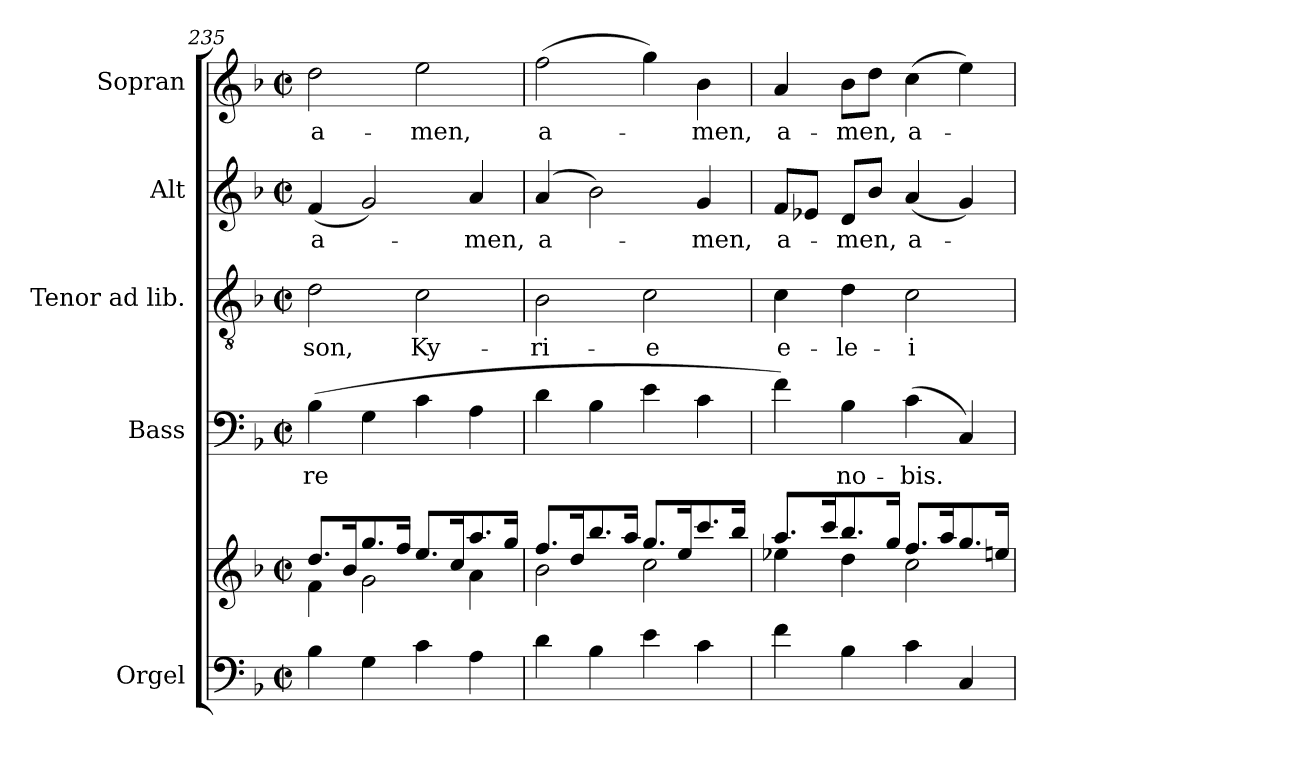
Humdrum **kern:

**kern	**kern	**kern	**text	**kern	**text	**kern	**text	**kern	**text
*part5	*part5	*part4	*part4	*part3	*part3	*part2	*part2	*part1	*part1
*staff6	*staff5	*staff4	*staff4	*staff3	*staff3	*staff2	*staff2	*staff1	*staff1
*I"Orgel	*	*I"Bass	*	*I"Tenor ad lib.	*	*I"Alt	*	*I"Sopran	*
*I'Org.	*	*I'B	*	*I'T	*	*I'A	*	*I'S	*
*clefF4	*clefG2	*clefF4	*	*clefGv2	*	*clefG2	*	*clefG2	*
*k[b-]	*k[b-]	*k[b-]	*	*k[b-]	*	*k[b-]	*	*k[b-]	*
*F:	*F:	*F:	*	*F:	*	*F:	*	*F:	*
*M2/2	*M2/2	*M2/2	*	*M2/2	*	*M2/2	*	*M2/2	*
*met(c|)	*met(c|)	*met(c|)	*	*met(c|)	*	*met(c|)	*	*met(c|)	*
=235	=235	=235	=235	=235	=235	=235	=235	=235	=235
*	*^	*	*	*	*	*	*	*	*
!	!	!	!	!LO:LY:b	!	!LO:LY:b	!	!LO:LY:b	!	!LO:LY:b
4B-\	8.dd/L	4f\	(>4B-\	-re	2d\	-son,	(<4f/	a-	2dd\	a-
.	16b-/k	.	.	.	.	.	.	.	.	.
4G\	8.gg/	2g\	4G\	.	.	.	2g/)	.	.	.
.	16ff/Jk	.	.	.	.	.	.	.	.	.
!	!	!	!	!	!	!LO:LY:b	!	!	!	!LO:LY:b
4c\	8.ee/L	.	4c\	.	2c\	Ky-	.	.	2ee\	-men,
.	16cc/k	.	.	.	.	.	.	.	.	.
!	!	!	!	!	!	!	!	!LO:LY:b	!	!
4A\	8.aa/	4a\	4A\	.	.	.	4a/	-men,	.	.
.	16gg/Jk	.	.	.	.	.	.	.	.	.
=236	=236	=236	=236	=236	=236	=236	=236	=236	=236	=236
!	!	!	!	!	!	!LO:LY:b	!	!LO:LY:b	!	!LO:LY:b
4d\	8.ff/L	2b-\	4d\	.	2B-\	-ri-	(4a/	a-	(>2ff\	a-
.	16dd/k	.	.	.	.	.	.	.	.	.
4B-\	8.bb-/	.	4B-\	.	.	.	2b-\)	.	.	.
.	16aa/Jk	.	.	.	.	.	.	.	.	.
!	!	!	!	!	!	!LO:LY:b	!	!	!	!
4e\	8.gg/L	2cc\	4e\	.	2c\	-e	.	.	4gg\)	.
.	16ee/k	.	.	.	.	.	.	.	.	.
!	!	!	!	!	!	!	!	!LO:LY:b	!	!LO:LY:b
4c\	8.ccc/	.	4c\	.	.	.	4g/	-men,	4b-\	-men,
.	16bb-/Jk	.	.	.	.	.	.	.	.	.
=237	=237	=237	=237	=237	=237	=237	=237	=237	=237	=237
!	!	!	!	!	!	!LO:LY:b	!	!LO:LY:b	!	!LO:LY:b
4f\	8.aa/L	4ee-X\	4f\)	.	4c\	e-	8f/L	a-	4a/	a-
.	.	.	.	.	.	.	8e-X/J	.	.	.
.	16ccc/k	.	.	.	.	.	.	.	.	.
!	!	!	!	!LO:LY:b	!	!LO:LY:b	!	!LO:LY:b	!	!LO:LY:b
4B-\	8.bb-/	4dd\	4B-\	no-	4d\	-le-	8d/L	-men,	8b-\L	-men,
.	.	.	.	.	.	.	8b-/J	.	8dd\J	.
.	16gg/Jk	.	.	.	.	.	.	.	.	.
!	!	!	!	!LO:LY:b	!	!LO:LY:b	!	!LO:LY:b	!	!LO:LY:b
4c\	8.ff/L	2cc\	(>4c\	-bis.	2c\	-i-	(<4a/	a-	(>4cc\	a-
.	16aa/k	.	.	.	.	.	.	.	.	.
4C/	8.gg/	.	4C/)	.	.	.	4g/)	.	4ee\)	.
.	16ee/Jk	.	.	.	.	.	.	.	.	.
*	*v	*v	*	*	*	*	*	*	*	*
=	=	=	=	=	=	=	=	=	=
*-	*-	*-	*-	*-	*-	*-	*-	*-	*-
